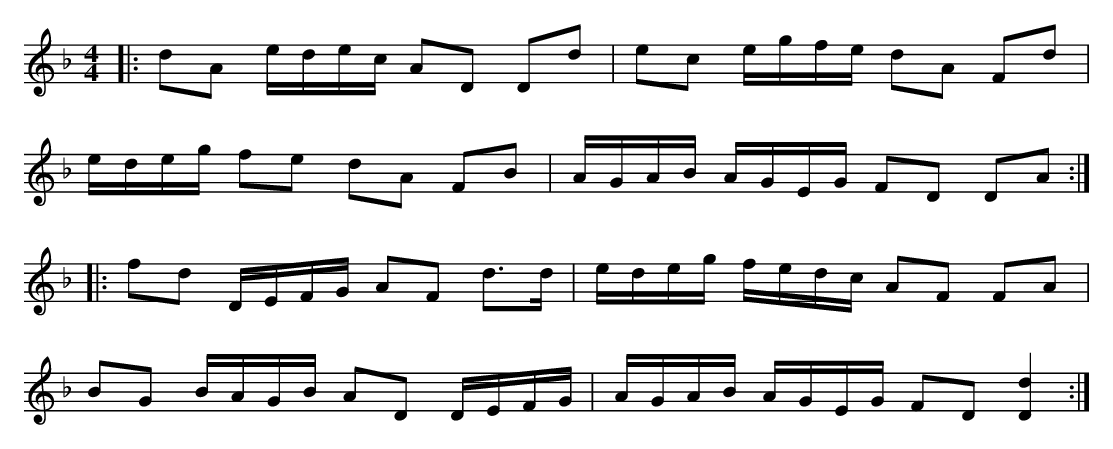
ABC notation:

X:1
M:4/4
K:Dmin
|:dA e/d/e/c/ AD Dd|ec e/g/f/e/ dA Fd|
e/d/e/g/ fe dA FB|A/G/A/B/ A/G/E/G/ FD DA:|
|:fd D/E/F/G/ AF d>d|e/d/e/g/ f/e/d/c/ AF FA|
BG B/A/G/B/ AD D/E/F/G/|A/G/A/B/ A/G/E/G/ FD [D2d2]:|
